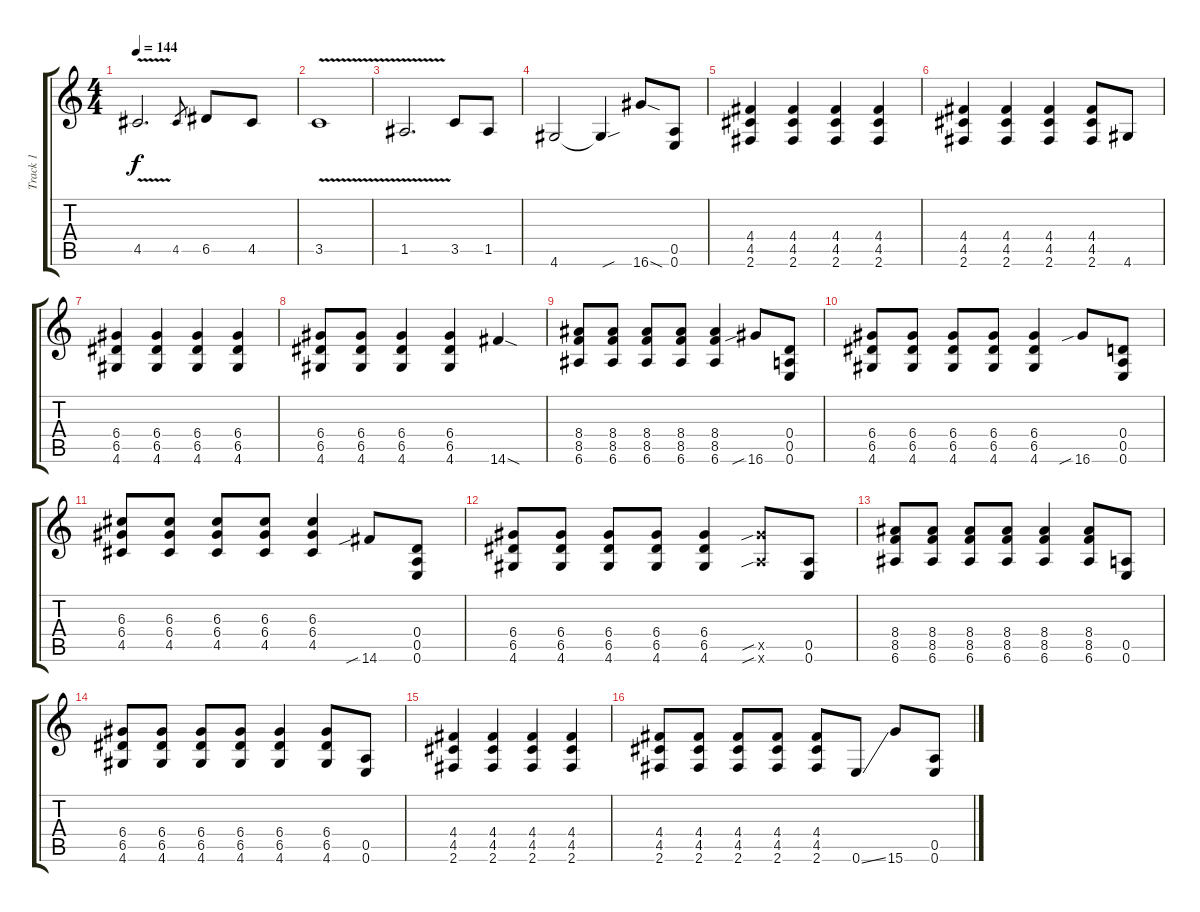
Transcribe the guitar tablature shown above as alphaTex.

\track ("Track 1" "Track 1") {instrument overdrivenguitar}
\staff {score tabs}
\tuning (E4 B3 G3 D3 A2 E2) {hide}
\ts (4 4)
\tempo 144
\clef g2
\ks c
4.5{v}.2{d dy f} 4.5.8{gr} 6.5.8 4.5.8 |
3.5{v}.1 |
1.5{v}.2{d} 3.5.8 1.5.8 |
4.6.2 4.6{sou t}.4 16.6{sod}.8 (0.5 0.6).8 |
(4.4 4.5 2.6).4 (4.4 4.5 2.6).4 (4.4 4.5 2.6).4 (4.4 4.5 2.6).4 |
(4.4 4.5 2.6).4 (4.4 4.5 2.6).4 (4.4 4.5 2.6).4 (4.4 4.5 2.6).8 4.6.8 |
(6.4 6.5 4.6).4 (6.4 6.5 4.6).4 (6.4 6.5 4.6).4 (6.4 6.5 4.6).4 |
(6.4 6.5 4.6).8 (6.4 6.5 4.6).8 (6.4 6.5 4.6).4 (6.4 6.5 4.6).4 14.6{sod}.4 |
(8.4 8.5 6.6).8 (8.4 8.5 6.6).8 (8.4 8.5 6.6).8 (8.4 8.5 6.6).8 (8.4 8.5 6.6).4 16.6{sib}.8 (0.4 0.5 0.6).8 |
(6.4 6.5 4.6).8 (6.4 6.5 4.6).8 (6.4 6.5 4.6).8 (6.4 6.5 4.6).8 (6.4 6.5 4.6).4 16.6{sib}.8 (0.4 0.5 0.6).8 |
(6.3 6.4 4.5).8 (6.3 6.4 4.5).8 (6.3 6.4 4.5).8 (6.3 6.4 4.5).8 (6.3 6.4 4.5).4 14.6{sib}.8 (0.4 0.5 0.6).8 |
(6.4 6.5 4.6).8 (6.4 6.5 4.6).8 (6.4 6.5 4.6).8 (6.4 6.5 4.6).8 (6.4 6.5 4.6).4 (0.5{sib x} 16.6{sib x}).8 (0.5 0.6).8 |
(8.4 8.5 6.6).8 (8.4 8.5 6.6).8 (8.4 8.5 6.6).8 (8.4 8.5 6.6).8 (8.4 8.5 6.6).4 (8.4 8.5 6.6).8 (0.5 0.6).8 |
(6.4 6.5 4.6).8 (6.4 6.5 4.6).8 (6.4 6.5 4.6).8 (6.4 6.5 4.6).8 (6.4 6.5 4.6).4 (6.4 6.5 4.6).8 (0.5 0.6).8 |
(4.4 4.5 2.6).4 (4.4 4.5 2.6).4 (4.4 4.5 2.6).4 (4.4 4.5 2.6).4 |
(4.4 4.5 2.6).8 (4.4 4.5 2.6).8 (4.4 4.5 2.6).8 (4.4 4.5 2.6).8 (4.4 4.5 2.6).8 0.6{ss}.8 15.6.8 (0.5 0.6).8
